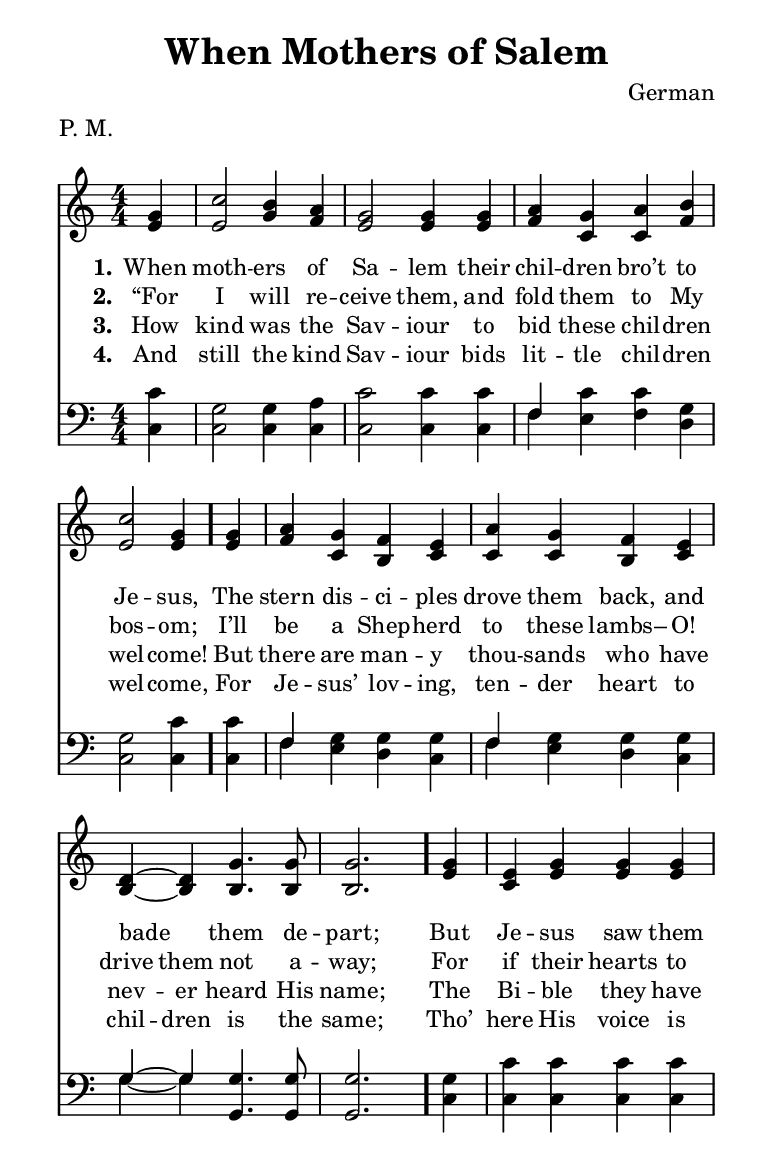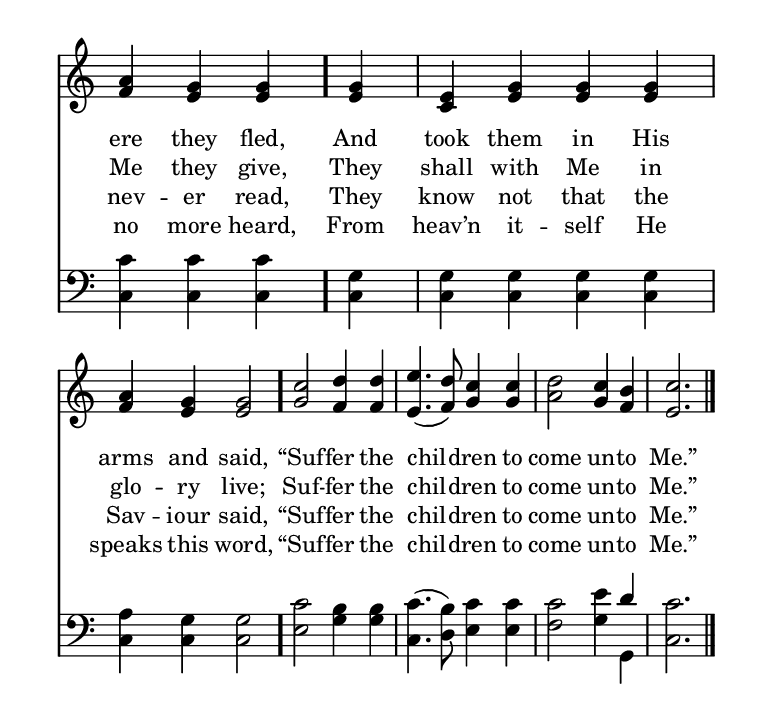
\include "common/global.ily"
\paper {
  \include "common/paper.ily"
  system-count = #(cond (is-eogsized 4) (#t #f))
}

\header{
  hymnnumber = "327"
  title = "When Mothers of Salem"
  tunename = "Benedictus"
  meter = "P. M."
  poet = ""
  composer = "German"
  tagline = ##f
}

global = {
  \include "common/overrides.ily"
  \override Staff.TimeSignature.style = #'numbered
  \time 4/4
  \override Score.MetronomeMark.transparent = ##t % hide all fermata changes too
  \tempo 4=100
  \key c \major
  \partial 4
  \autoBeamOff
}

notesSoprano = {
\global
\relative c'' {

  g4 | c2 b4 a | g2 g4 g | a g a b | c2 g4 \eogbreak
  g4 | a g f e | a g f e | d4 ~ d g4. g8 | g2. \eogbreak
  g4 | e g g g | a g g
  g4 | e g g g | a g g2 |
  c2 d4 d | e4.( d8) c4 c | d2 c4 b | c2.

  \bar "|."

}
}

notesAlto = {
\global
\relative e' {

  e4 | e2 g4 f | e2 e4 e | f c c f | e2 e4
  e4 | f c b c | c c b c | b ~ b b4. b8 | b2.
  e4 | c e e e | f e e
  e4 | c e e e | f e e2 |
  g2 f4 f | e4.( f8) g4 g | a2 g4 f | e2.

}
}

notesTenor = {
\global
\relative a {

  c4 | g2 g4 a | c2 c4 c | f, c' c g | g2 c4
  c4 | f, g g g | f g g g | g ~ g g4. g8 | g2.
  g4 | c c c c | c c c
  g4 | g g g g | a g g2 |
  c2 b4 b | c4.( b8) c4 c | c2 e4 d | c2.

}
}

notesBass = {
\global
\relative f {

  c4 | c2 c4 c | c2 c4 c | f e f d | c2 c4
  c4 | f e d c | f e d c | g' ~ g g,4. g8 | g2.
  c4 | c c c c | c c c
  c4 | c c c c | c c c2 |
  e2 g4 g | c,4.( d8) e4 e | f2 g4 g, | c2.

}
}

wordsA = \lyricmode {
\set stanza = "1."

When moth -- ers of Sa -- lem their chil -- dren bro’t to Je -- sus, \bar "."
The stern dis -- ci -- ples drove them back, and bade them de -- part; \bar "."
But Je -- sus saw them ere they fled, \bar "."
And took them in His arms and said, \bar "."
“Suf -- fer the chil -- dren to come un -- to Me.” \bar "."

}

wordsB = \lyricmode {
\set stanza = "2."

“For I will re -- ceive them, and fold them to My bos -- om;
I’ll be a Shep -- herd to these lambs– O! { \mon } drive them { \moff } not a -- way;
For if their hearts to Me they give,
They shall with Me in glo -- ry live;
Suf -- fer the chil -- dren to come un -- to Me.”

}

wordsC = \lyricmode {
\set stanza = "3."

How kind was the Sav -- iour to bid these chil -- dren wel -- come!
But there are man -- y thou -- sands who have { \mon } nev -- er { \moff } heard His name;
The Bi -- ble they have nev -- er read,
They know not that the Sav -- iour said,
“Suf -- fer the chil -- dren to come un -- to Me.”

}

wordsD = \lyricmode {
\set stanza = "4."

And still the kind Sav -- iour bids lit -- tle chil -- dren wel -- come,
For Je -- sus’ lov -- ing, ten -- der heart to { \mon } chil -- dren { \moff } is the same;
Tho’ here His voice is no more heard,
From heav’n it -- self He speaks this word,
“Suf -- fer the chil -- dren to come un -- to Me.”

}

\score {
  \context ChoirStaff <<
    \context Staff = upper <<
      \set Staff.autoBeaming = ##f
      \set ChoirStaff.systemStartDelimiter = #'SystemStartBar
      \set ChoirStaff.printPartCombineTexts = ##f
      \partcombine #'(2 . 9) \notesSoprano \notesAlto
      \context NullVoice = sopranos { \voiceOne << \notesSoprano >> }
      \context NullVoice = altos { \voiceTwo << \notesAlto >> }
      \context Lyrics = one   \lyricsto sopranos \wordsA
      \context Lyrics = two   \lyricsto sopranos \wordsB
      \context Lyrics = three \lyricsto sopranos \wordsC
      \context Lyrics = four  \lyricsto sopranos \wordsD
    >>
    \context Staff = men <<
      \set Staff.autoBeaming = ##f
      \clef bass
      \set ChoirStaff.printPartCombineTexts = ##f
      \partcombine #'(2 . 9) \notesTenor \notesBass
      \context NullVoice = tenors { \voiceOne << \notesTenor >> }
      \context NullVoice = basses { \voiceTwo << \notesBass >> }
    >>
  >>
  \layout {
    \include "common/layout.ily"
  }
  \midi{
    \include "common/midi.ily"
  }
}

\version "2.19.49"  % necessary for upgrading to future LilyPond versions.

% vi:set et ts=2 sw=2 ai nocindent syntax=lilypond:
